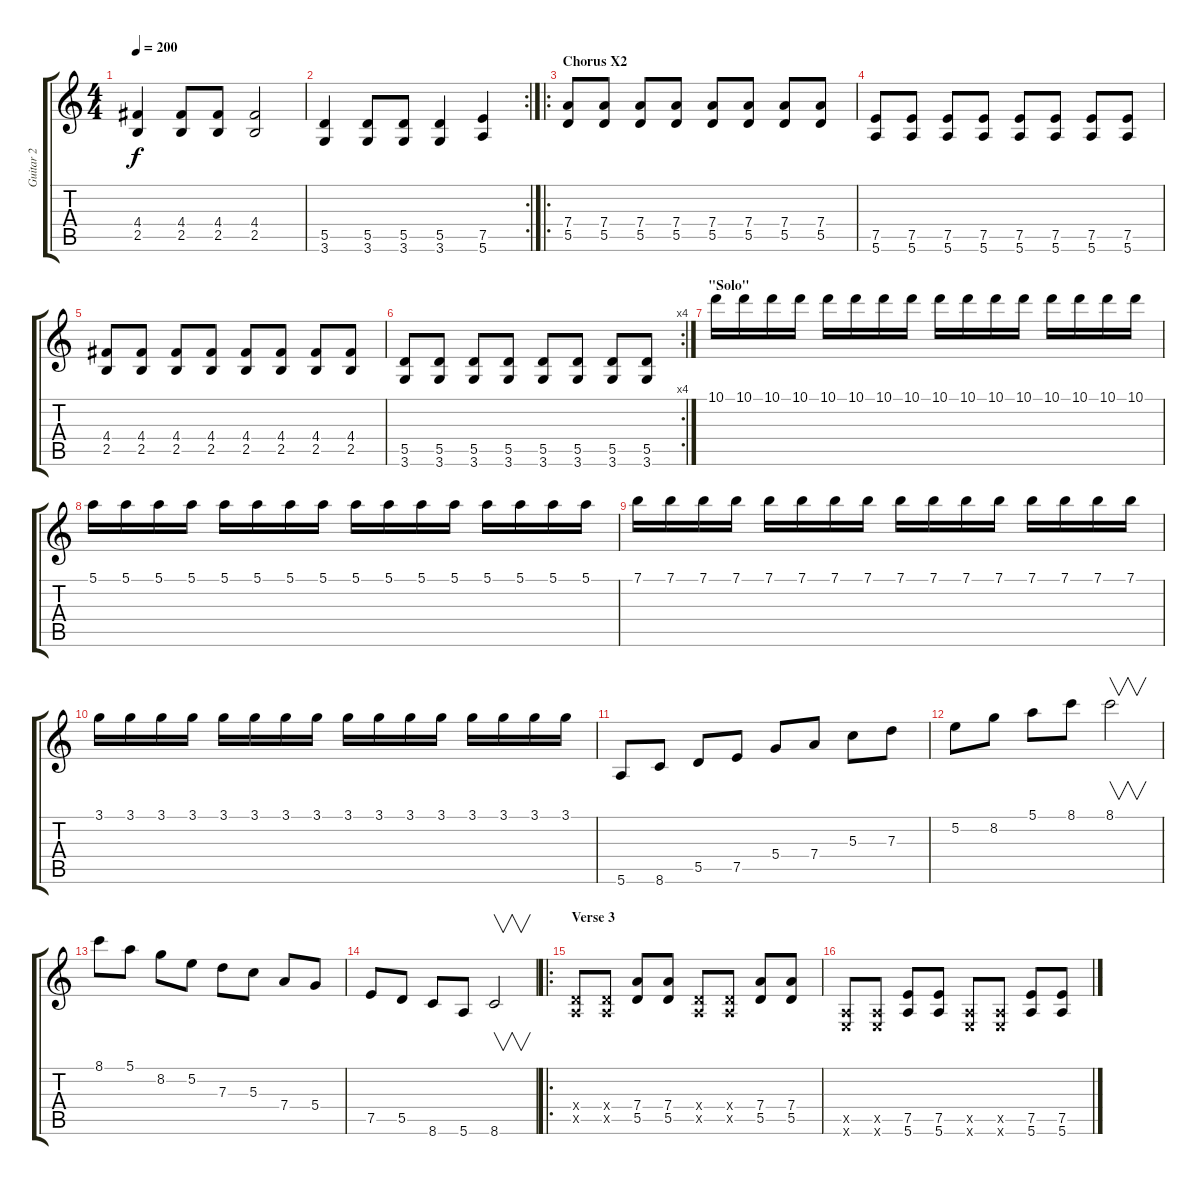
\track ("Guitar 2" "Guitar 2") {instrument overdrivenguitar}
\staff {score tabs}
\tuning (E4 B3 G3 D3 A2 E2) {hide}
\ts (4 4)
\tempo 200
\clef g2
\ks c
(4.4 2.5).4{dy f} (4.4 2.5).8 (4.4 2.5).8 (4.4 2.5).2 |
\rc 2
(5.5 3.6).4 (5.5 3.6).8 (5.5 3.6).8 (5.5 3.6).4 (7.5 5.6).4 |
\ro
\section ("" "Chorus X2")
(7.4 5.5).8 (7.4 5.5).8 (7.4 5.5).8 (7.4 5.5).8 (7.4 5.5).8 (7.4 5.5).8 (7.4 5.5).8 (7.4 5.5).8 |
(7.5 5.6).8 (7.5 5.6).8 (7.5 5.6).8 (7.5 5.6).8 (7.5 5.6).8 (7.5 5.6).8 (7.5 5.6).8 (7.5 5.6).8 |
(4.4 2.5).8 (4.4 2.5).8 (4.4 2.5).8 (4.4 2.5).8 (4.4 2.5).8 (4.4 2.5).8 (4.4 2.5).8 (4.4 2.5).8 |
\rc 4
(5.5 3.6).8 (5.5 3.6).8 (5.5 3.6).8 (5.5 3.6).8 (5.5 3.6).8 (5.5 3.6).8 (5.5 3.6).8 (5.5 3.6).8 |
\section ("" "\"Solo\"")
10.1.16 10.1.16 10.1.16 10.1.16 10.1.16 10.1.16 10.1.16 10.1.16 10.1.16 10.1.16 10.1.16 10.1.16 10.1.16 10.1.16 10.1.16 10.1.16 |
5.1.16 5.1.16 5.1.16 5.1.16 5.1.16 5.1.16 5.1.16 5.1.16 5.1.16 5.1.16 5.1.16 5.1.16 5.1.16 5.1.16 5.1.16 5.1.16 |
7.1.16 7.1.16 7.1.16 7.1.16 7.1.16 7.1.16 7.1.16 7.1.16 7.1.16 7.1.16 7.1.16 7.1.16 7.1.16 7.1.16 7.1.16 7.1.16 |
3.1.16 3.1.16 3.1.16 3.1.16 3.1.16 3.1.16 3.1.16 3.1.16 3.1.16 3.1.16 3.1.16 3.1.16 3.1.16 3.1.16 3.1.16 3.1.16 |
5.6.8 8.6.8 5.5.8 7.5.8 5.4.8 7.4.8 5.3.8 7.3.8 |
5.2.8 8.2.8 5.1.8 8.1.8 8.1.2{v} |
8.1.8 5.1.8 8.2.8 5.2.8 7.3.8 5.3.8 7.4.8 5.4.8 |
7.5.8 5.5.8 8.6.8 5.6.8 8.6.2{v} |
\ro
\section ("" "Verse 3")
(0.4{x} 0.5{x}).8 (0.4{x} 0.5{x}).8 (7.4 5.5).8 (7.4 5.5).8 (0.4{x} 0.5{x}).8 (0.4{x} 0.5{x}).8 (7.4 5.5).8 (7.4 5.5).8 |
(0.5{x} 0.6{x}).8 (0.5{x} 0.6{x}).8 (7.5 5.6).8 (7.5 5.6).8 (0.5{x} 0.6{x}).8 (0.5{x} 0.6{x}).8 (7.5 5.6).8 (7.5 5.6).8
